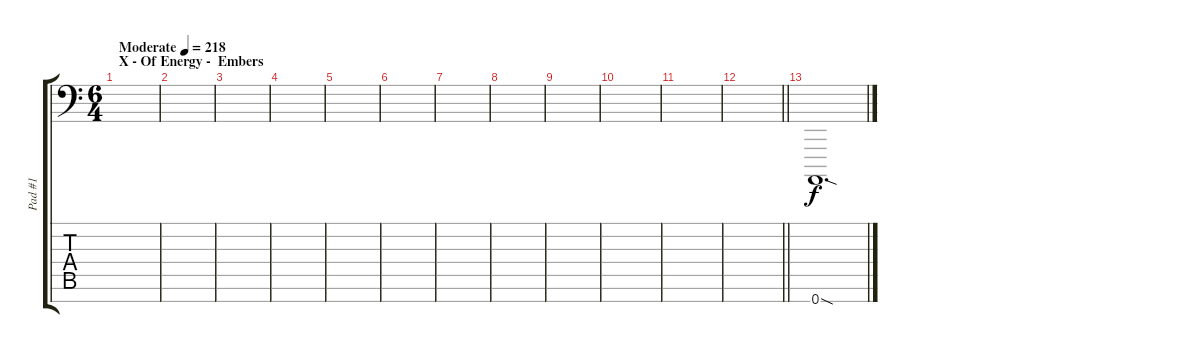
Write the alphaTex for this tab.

\track ("Pad #1" "Pad #1") {instrument taikodrum}
\staff {score tabs}
\tuning (D3 A2 E2 D2 A1 E1 A0) {hide}
\ts (6 4)
\section ("" "X - Of Energy -  Embers")
\tempo (218 "Moderate")
\clef f4
\ks c
|
|
|
|
|
|
|
|
|
|
|
\barLineRight lightlight
|
\section ("" "")
0.7{sod}.1{d volume 16}
